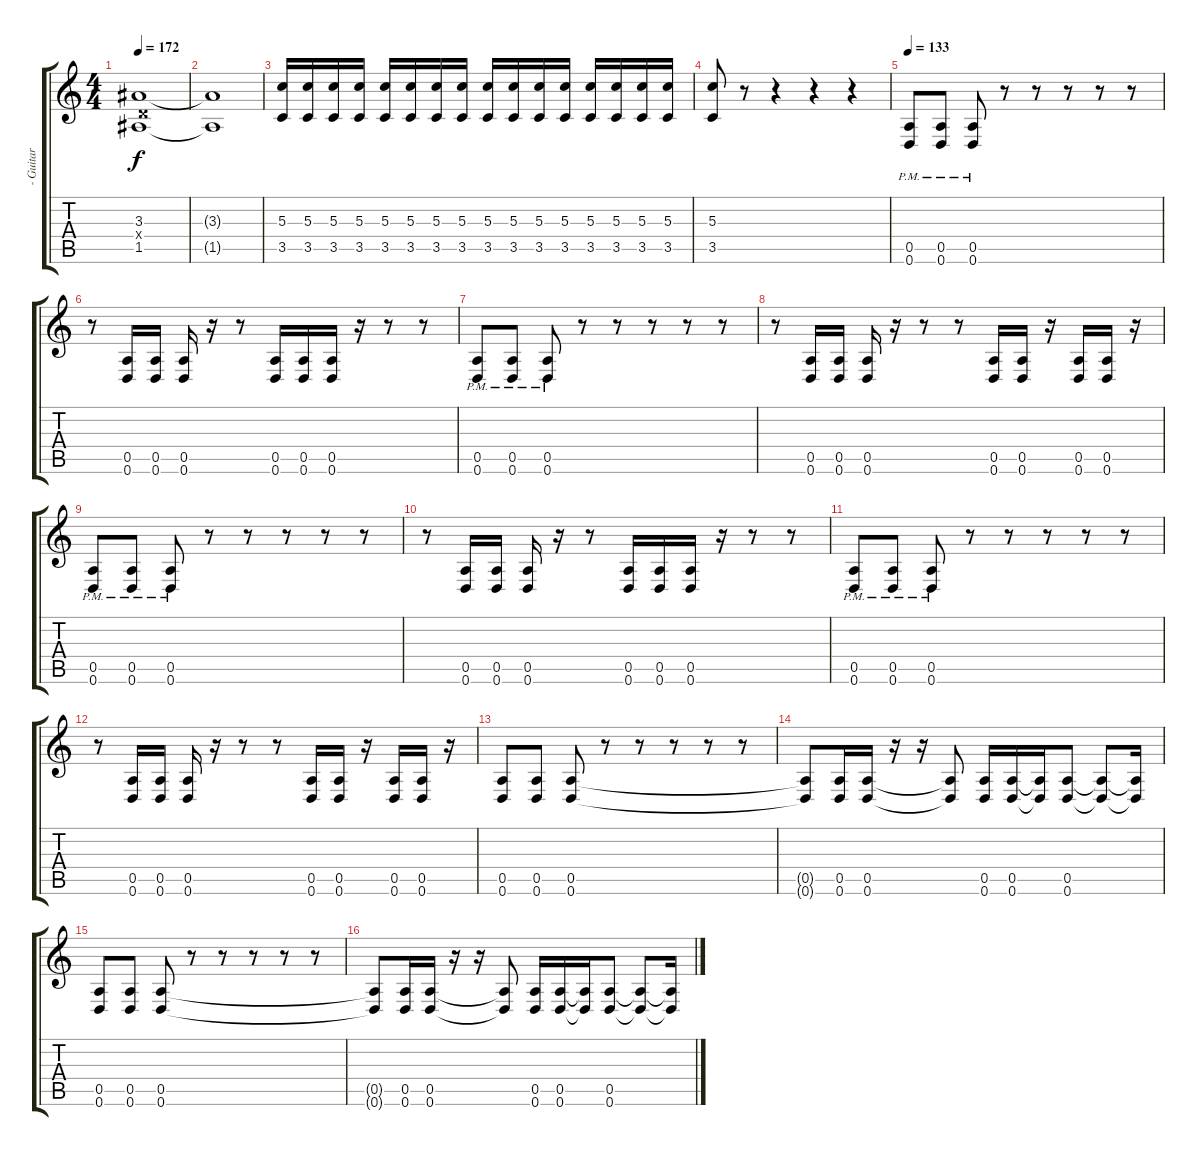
\track (" - Guitar 2" " - Guitar ") {instrument distortionguitar}
\staff {score tabs}
\tuning (E4 B3 G3 D3 A2 D2) {hide}
\ts (4 4)
\tempo 172
\clef g2
\ks c
(3.3 0.4{x} 1.5).1{dy f} |
(3.3{t} 1.5{t}).1 |
(5.3 3.5).16 (5.3 3.5).16 (5.3 3.5).16 (5.3 3.5).16 (5.3 3.5).16 (5.3 3.5).16 (5.3 3.5).16 (5.3 3.5).16 (5.3 3.5).16 (5.3 3.5).16 (5.3 3.5).16 (5.3 3.5).16 (5.3 3.5).16 (5.3 3.5).16 (5.3 3.5).16 (5.3 3.5).16 |
(5.3 3.5).8 r.8 r.4 r.4 r.4 |
\tempo 133
(0.5{pm} 0.6{pm}).8 (0.5{pm} 0.6{pm}).8 (0.5{pm} 0.6{pm}).8 r.8 r.8 r.8 r.8 r.8 |
r.8 (0.5 0.6).16 (0.5 0.6).16 (0.5 0.6).16 r.16 r.8 (0.5 0.6).16 (0.5 0.6).16 (0.5 0.6).16 r.16 r.8 r.8 |
(0.5{pm} 0.6{pm}).8 (0.5{pm} 0.6{pm}).8 (0.5{pm} 0.6{pm}).8 r.8 r.8 r.8 r.8 r.8 |
r.8 (0.5 0.6).16 (0.5 0.6).16 (0.5 0.6).16 r.16 r.8 r.8 (0.5 0.6).16 (0.5 0.6).16 r.16 (0.5 0.6).16 (0.5 0.6).16 r.16 |
(0.5{pm} 0.6{pm}).8 (0.5{pm} 0.6{pm}).8 (0.5{pm} 0.6{pm}).8 r.8 r.8 r.8 r.8 r.8 |
r.8 (0.5 0.6).16 (0.5 0.6).16 (0.5 0.6).16 r.16 r.8 (0.5 0.6).16 (0.5 0.6).16 (0.5 0.6).16 r.16 r.8 r.8 |
(0.5{pm} 0.6{pm}).8 (0.5{pm} 0.6{pm}).8 (0.5{pm} 0.6{pm}).8 r.8 r.8 r.8 r.8 r.8 |
r.8 (0.5 0.6).16 (0.5 0.6).16 (0.5 0.6).16 r.16 r.8 r.8 (0.5 0.6).16 (0.5 0.6).16 r.16 (0.5 0.6).16 (0.5 0.6).16 r.16 |
(0.5 0.6).8 (0.5 0.6).8 (0.5 0.6).8 r.8 r.8 r.8 r.8 r.8 |
(0.5{t} 0.6{t}).8 (0.5 0.6).16 (0.5 0.6).16 r.16 r.16 (0.5{t} 0.6{t}).8 (0.5 0.6).16 (0.5 0.6).16 (0.5{t} 0.6{t}).16 (0.5 0.6).8 (0.5{t} 0.6{t}).8 (0.5{t} 0.6{t}).16 |
(0.5 0.6).8 (0.5 0.6).8 (0.5 0.6).8 r.8 r.8 r.8 r.8 r.8 |
(0.5{t} 0.6{t}).8 (0.5 0.6).16 (0.5 0.6).16 r.16 r.16 (0.5{t} 0.6{t}).8 (0.5 0.6).16 (0.5 0.6).16 (0.5{t} 0.6{t}).16 (0.5 0.6).8 (0.5{t} 0.6{t}).8 (0.5{t} 0.6{t}).16
